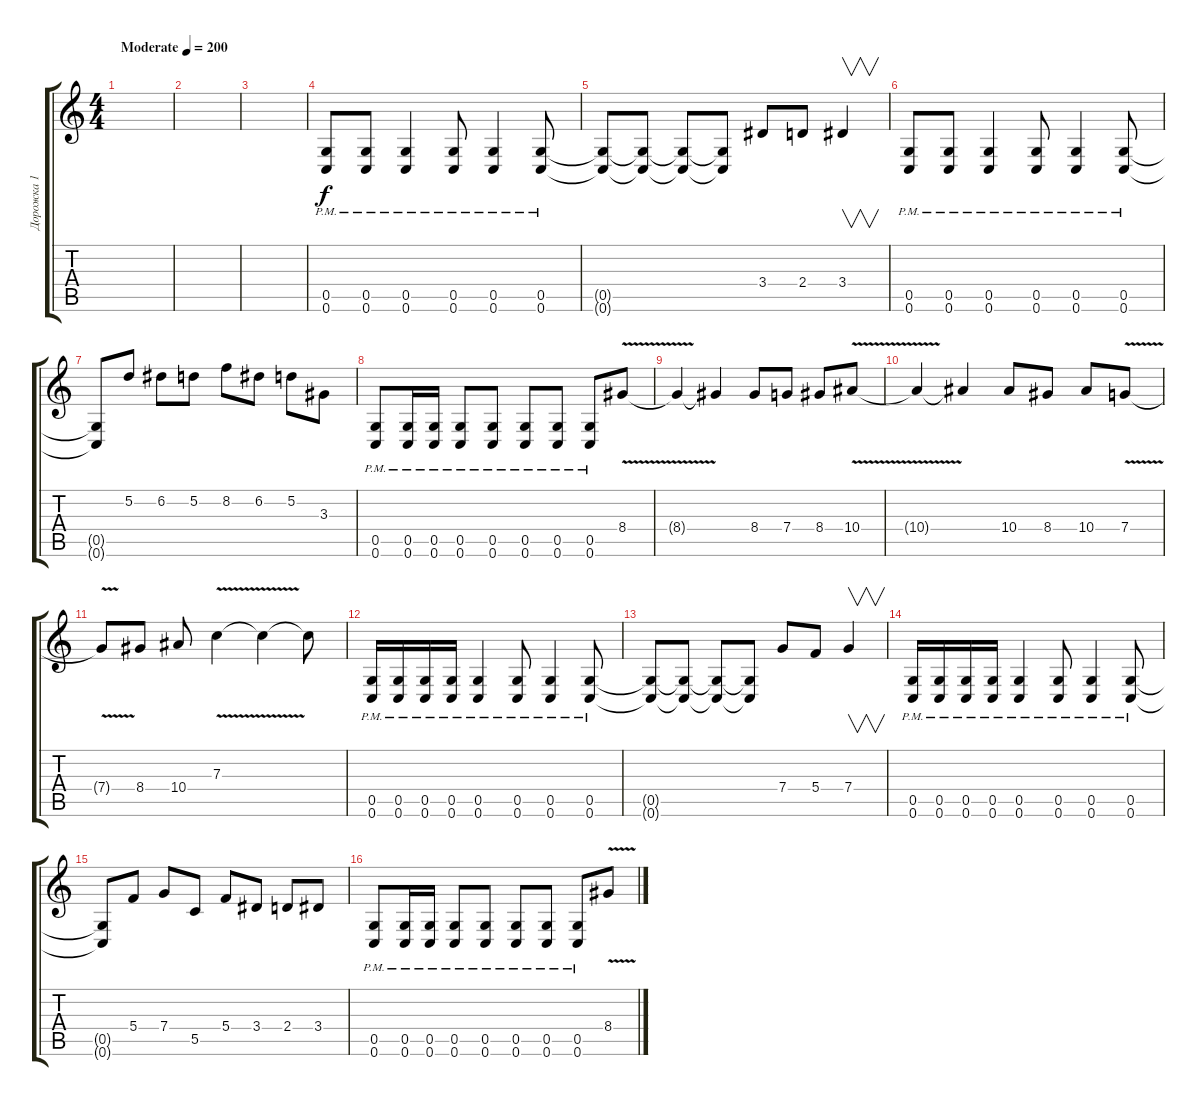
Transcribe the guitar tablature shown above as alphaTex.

\track ("Дорожка 1" "Дорожка 1") {instrument overdrivenguitar}
\staff {score tabs}
\tuning (D4 A3 F3 C3 G2 C2) {hide}
\ts (4 4)
\tempo (200 "Moderate")
\clef g2
\ks c
|
|
|
(0.5{pm} 0.6{pm}).8 (0.5{pm} 0.6{pm}).8 (0.5{pm} 0.6{pm}).4 (0.5{pm} 0.6{pm}).8 (0.5{pm} 0.6{pm}).4 (0.5{pm} 0.6{pm}).8 |
(0.5{t} 0.6{t}).8 (0.5{t} 0.6{t}).8 (0.5{t} 0.6{t}).8 (0.5{t} 0.6{t}).8 3.4.8 2.4.8 3.4.4{v} |
(0.5{pm} 0.6{pm}).8 (0.5{pm} 0.6{pm}).8 (0.5{pm} 0.6{pm}).4 (0.5{pm} 0.6{pm}).8 (0.5{pm} 0.6{pm}).4 (0.5{pm} 0.6{pm}).8 |
(0.5{t} 0.6{t}).8 5.2.8 6.2.8 5.2.8 8.2.8 6.2.8 5.2.8 3.3.8 |
(0.5{pm} 0.6{pm}).8 (0.5{pm} 0.6{pm}).16 (0.5{pm} 0.6{pm}).16 (0.5{pm} 0.6{pm}).8 (0.5{pm} 0.6{pm}).8 (0.5{pm} 0.6{pm}).8 (0.5{pm} 0.6{pm}).8 (0.5{pm} 0.6{pm}).8 8.4{v}.8{instrument guitarharmonics} |
8.4{t}.4 8.4{t}.4 8.4.8{instrument overdrivenguitar} 7.4.8 8.4.8 10.4{v}.8{instrument guitarharmonics} |
10.4{t}.4 10.4{t}.4 10.4.8{instrument overdrivenguitar} 8.4.8 10.4.8 7.4{v}.8{instrument guitarharmonics} |
7.4{t}.8 8.4.8{instrument overdrivenguitar} 10.4.8 7.3{v}.4 7.3{t}.4 7.3{t}.8 |
(0.5{pm} 0.6{pm}).16 (0.5{pm} 0.6{pm}).16 (0.5{pm} 0.6{pm}).16 (0.5{pm} 0.6{pm}).16 (0.5{pm} 0.6{pm}).4 (0.5{pm} 0.6{pm}).8 (0.5{pm} 0.6{pm}).4 (0.5{pm} 0.6{pm}).8 |
(0.5{t} 0.6{t}).8 (0.5{t} 0.6{t}).8 (0.5{t} 0.6{t}).8 (0.5{t} 0.6{t}).8 7.4.8 5.4.8 7.4.4{v} |
(0.5{pm} 0.6{pm}).16 (0.5{pm} 0.6{pm}).16 (0.5{pm} 0.6{pm}).16 (0.5{pm} 0.6{pm}).16 (0.5{pm} 0.6{pm}).4 (0.5{pm} 0.6{pm}).8 (0.5{pm} 0.6{pm}).4 (0.5{pm} 0.6{pm}).8 |
(0.5{t} 0.6{t}).8 5.4.8 7.4.8 5.5.8 5.4.8 3.4.8 2.4.8 3.4.8 |
(0.5{pm} 0.6{pm}).8 (0.5{pm} 0.6{pm}).16 (0.5{pm} 0.6{pm}).16 (0.5{pm} 0.6{pm}).8 (0.5{pm} 0.6{pm}).8 (0.5{pm} 0.6{pm}).8 (0.5{pm} 0.6{pm}).8 (0.5{pm} 0.6{pm}).8 8.4{v}.8{instrument guitarharmonics}
